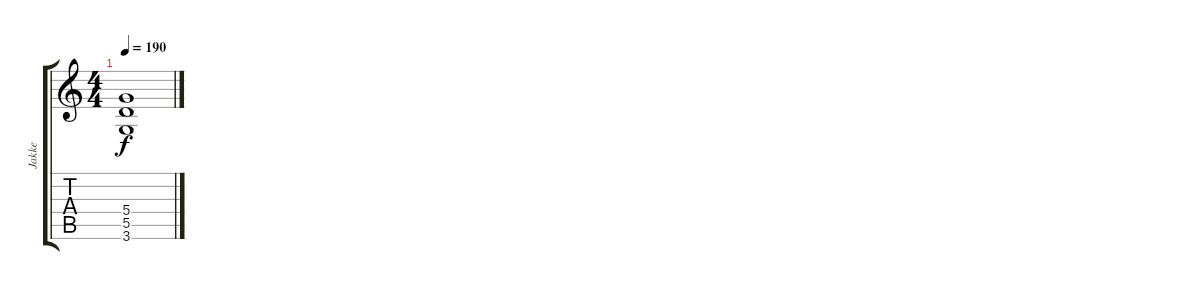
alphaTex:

\track ("Jakke" "Jakke") {instrument distortionguitar}
\staff {score tabs}
\tuning (E4 B3 G3 D3 A2 E2) {hide}
\ts (4 4)
\tempo 190
\clef g2
\ks c
(5.4 5.5 3.6).1{dy f}
